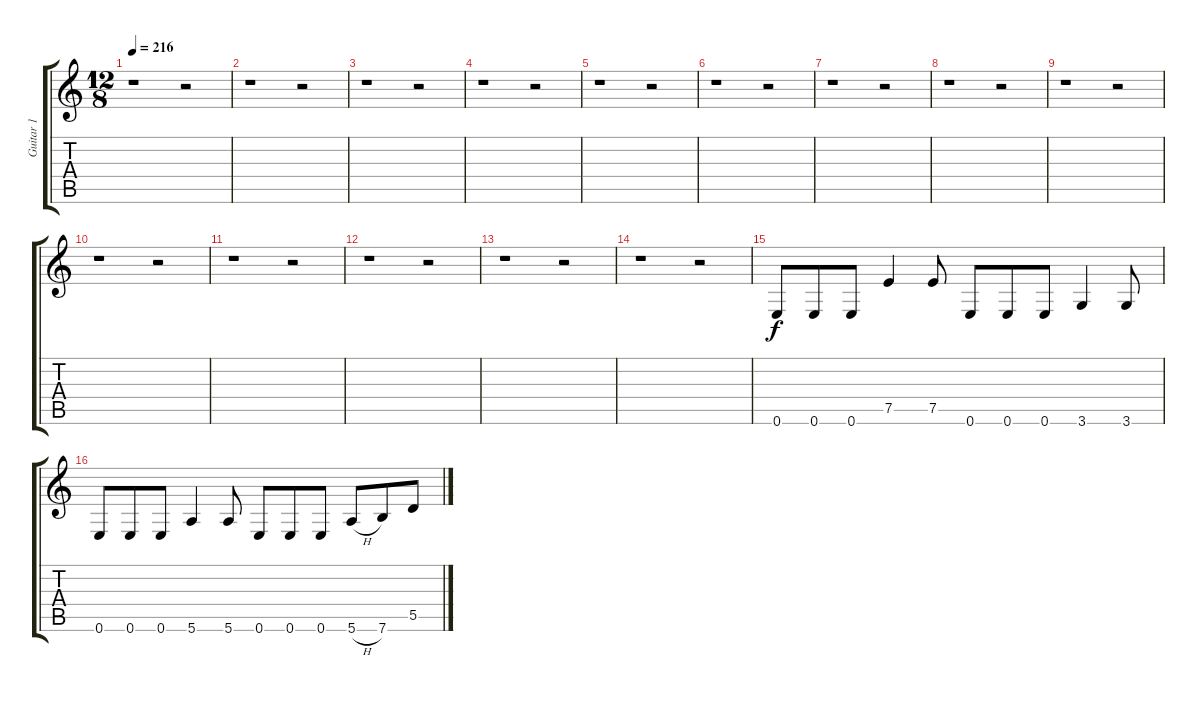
\track ("Guitar 1" "Guitar 1") {instrument distortionguitar}
\staff {score tabs}
\tuning (E4 B3 G3 D3 A2 E2) {hide}
\ts (12 8)
\tempo 216
\clef g2
\ks c
r.1{dy f} r.2 |
r.1 r.2 |
r.1 r.2 |
r.1 r.2 |
r.1 r.2 |
r.1 r.2 |
r.1 r.2 |
r.1 r.2 |
r.1 r.2 |
r.1 r.2 |
r.1 r.2 |
r.1 r.2 |
r.1 r.2 |
r.1 r.2 |
0.6.8 0.6.8 0.6.8 7.5.4 7.5.8 0.6.8 0.6.8 0.6.8 3.6.4 3.6.8 |
0.6.8 0.6.8 0.6.8 5.6.4 5.6.8 0.6.8 0.6.8 0.6.8 5.6{h}.8 7.6.8 5.5.8
